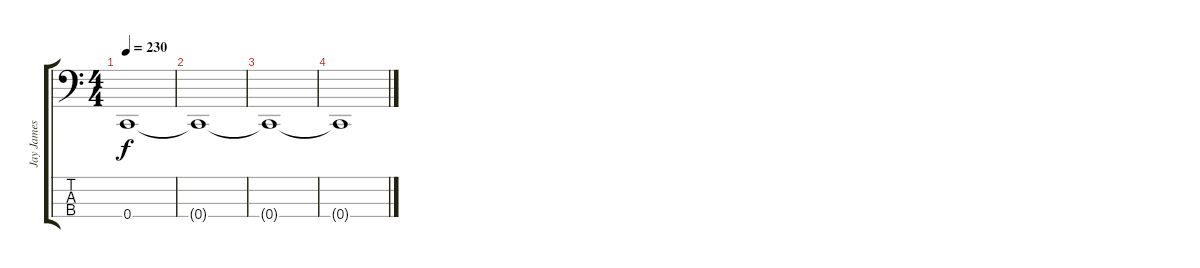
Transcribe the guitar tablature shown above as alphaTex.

\track ("Jay James" "Jay James") {instrument electricbassfinger}
\staff {score tabs}
\tuning (F2 C2 G1 C1) {hide}
\ts (4 4)
\tempo 230
\clef f4
\ks c
0.4.1{dy f} |
0.4{t}.1 |
0.4{t}.1 |
0.4{t}.1
